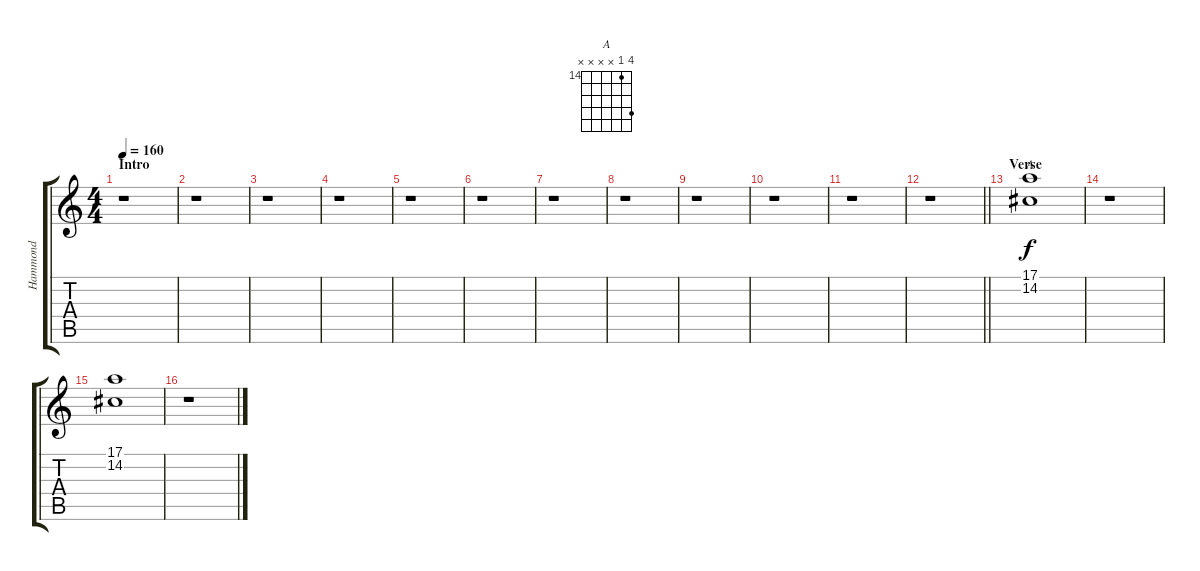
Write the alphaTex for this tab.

\track ("Hammond" "Hammond") {instrument drawbarorgan}
\staff {score tabs}
\tuning (E4 B3 G3 D3 A2 E2) {hide}
\chord ("A" 17 14 x x x x) {firstfret 14}
\ts (4 4)
\section ("" "Intro")
\tempo 160
\clef g2
\ks c
r.1{dy f instrument drawbarorgan} |
r.1 |
r.1 |
r.1 |
r.1 |
r.1 |
r.1 |
r.1 |
r.1 |
r.1 |
r.1 |
\barLineRight lightlight
r.1 |
\section ("" "Verse")
(17.1 14.2).1{ch "A" volume 8} |
r.1 |
(17.1 14.2).1 |
r.1
